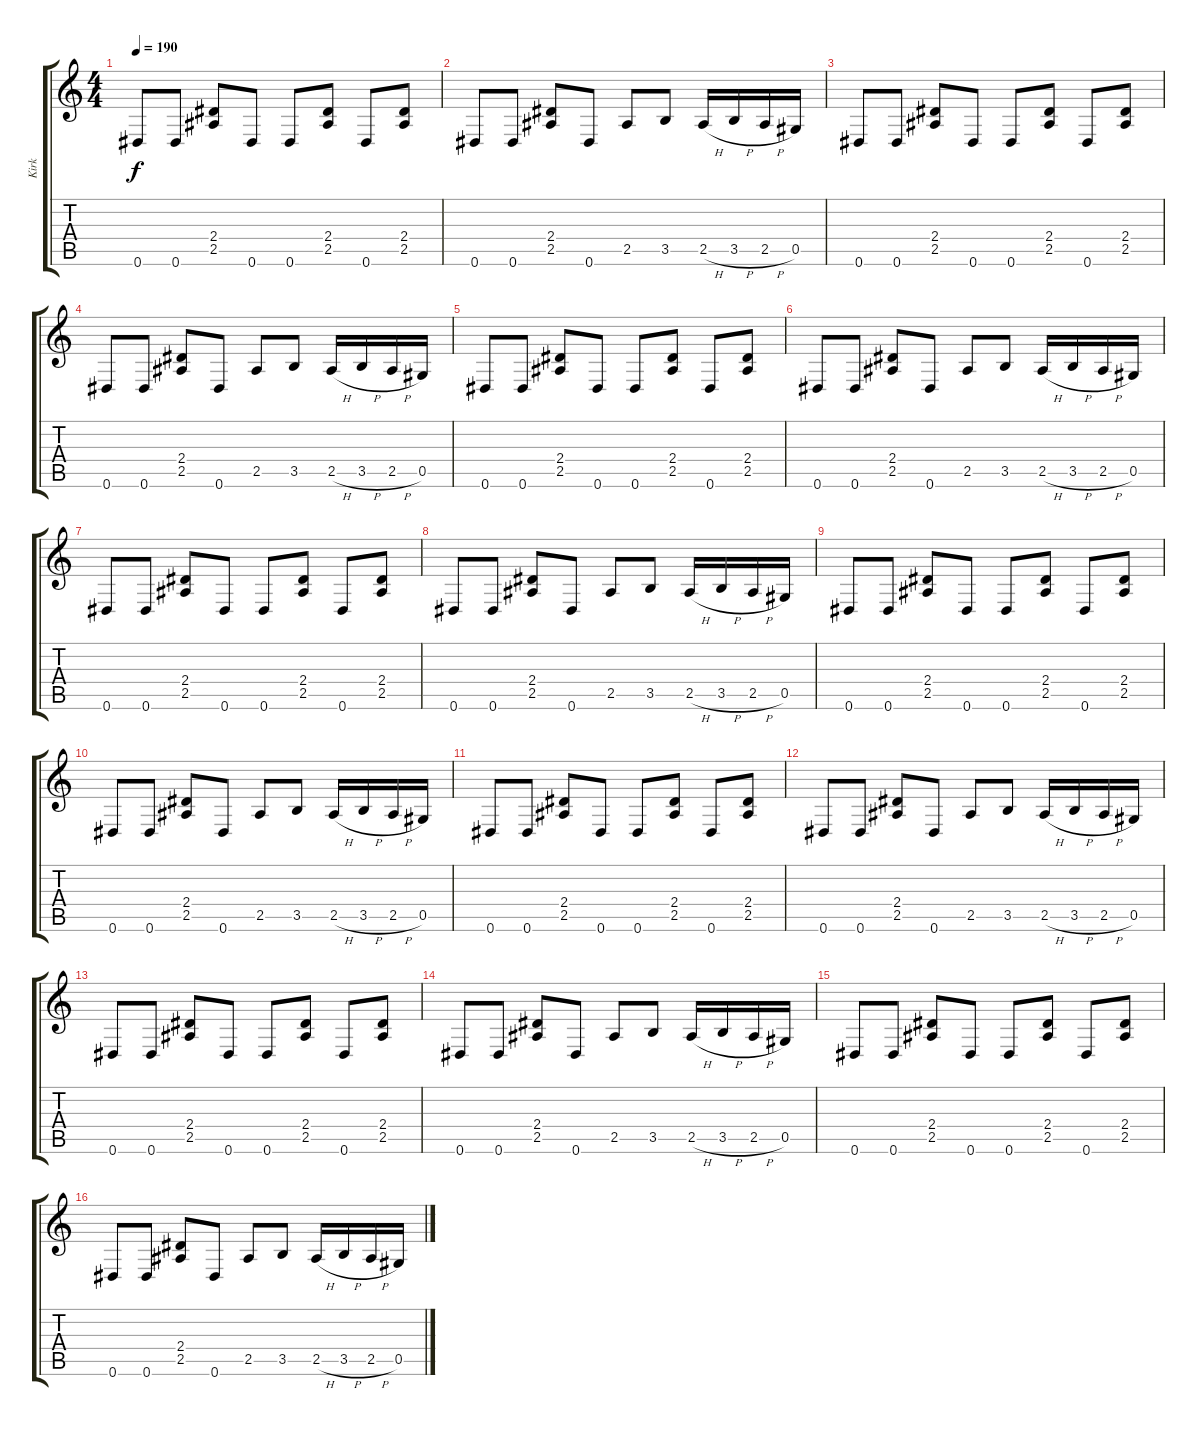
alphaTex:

\track ("Kirk" "Kirk") {instrument overdrivenguitar}
\staff {score tabs}
\tuning (Eb4 Bb3 Gb3 Db3 Ab2 Eb2) {hide}
\ts (4 4)
\tempo 190
\clef g2
\ks c
0.6.8{dy f} 0.6.8 (2.4 2.5).8 0.6.8 0.6.8 (2.4 2.5).8 0.6.8 (2.4 2.5).8 |
0.6.8 0.6.8 (2.4 2.5).8 0.6.8 2.5.8 3.5.8 2.5{h}.16 3.5{h}.16 2.5{h}.16 0.5.16 |
0.6.8 0.6.8 (2.4 2.5).8 0.6.8 0.6.8 (2.4 2.5).8 0.6.8 (2.4 2.5).8 |
0.6.8 0.6.8 (2.4 2.5).8 0.6.8 2.5.8 3.5.8 2.5{h}.16 3.5{h}.16 2.5{h}.16 0.5.16 |
0.6.8 0.6.8 (2.4 2.5).8 0.6.8 0.6.8 (2.4 2.5).8 0.6.8 (2.4 2.5).8 |
0.6.8 0.6.8 (2.4 2.5).8 0.6.8 2.5.8 3.5.8 2.5{h}.16 3.5{h}.16 2.5{h}.16 0.5.16 |
0.6.8 0.6.8 (2.4 2.5).8 0.6.8 0.6.8 (2.4 2.5).8 0.6.8 (2.4 2.5).8 |
0.6.8 0.6.8 (2.4 2.5).8 0.6.8 2.5.8 3.5.8 2.5{h}.16 3.5{h}.16 2.5{h}.16 0.5.16 |
0.6.8 0.6.8 (2.4 2.5).8 0.6.8 0.6.8 (2.4 2.5).8 0.6.8 (2.4 2.5).8 |
0.6.8 0.6.8 (2.4 2.5).8 0.6.8 2.5.8 3.5.8 2.5{h}.16 3.5{h}.16 2.5{h}.16 0.5.16 |
0.6.8 0.6.8 (2.4 2.5).8 0.6.8 0.6.8 (2.4 2.5).8 0.6.8 (2.4 2.5).8 |
0.6.8 0.6.8 (2.4 2.5).8 0.6.8 2.5.8 3.5.8 2.5{h}.16 3.5{h}.16 2.5{h}.16 0.5.16 |
0.6.8 0.6.8 (2.4 2.5).8 0.6.8 0.6.8 (2.4 2.5).8 0.6.8 (2.4 2.5).8 |
0.6.8 0.6.8 (2.4 2.5).8 0.6.8 2.5.8 3.5.8 2.5{h}.16 3.5{h}.16 2.5{h}.16 0.5.16 |
0.6.8 0.6.8 (2.4 2.5).8 0.6.8 0.6.8 (2.4 2.5).8 0.6.8 (2.4 2.5).8 |
0.6.8 0.6.8 (2.4 2.5).8 0.6.8 2.5.8 3.5.8 2.5{h}.16 3.5{h}.16 2.5{h}.16 0.5.16
